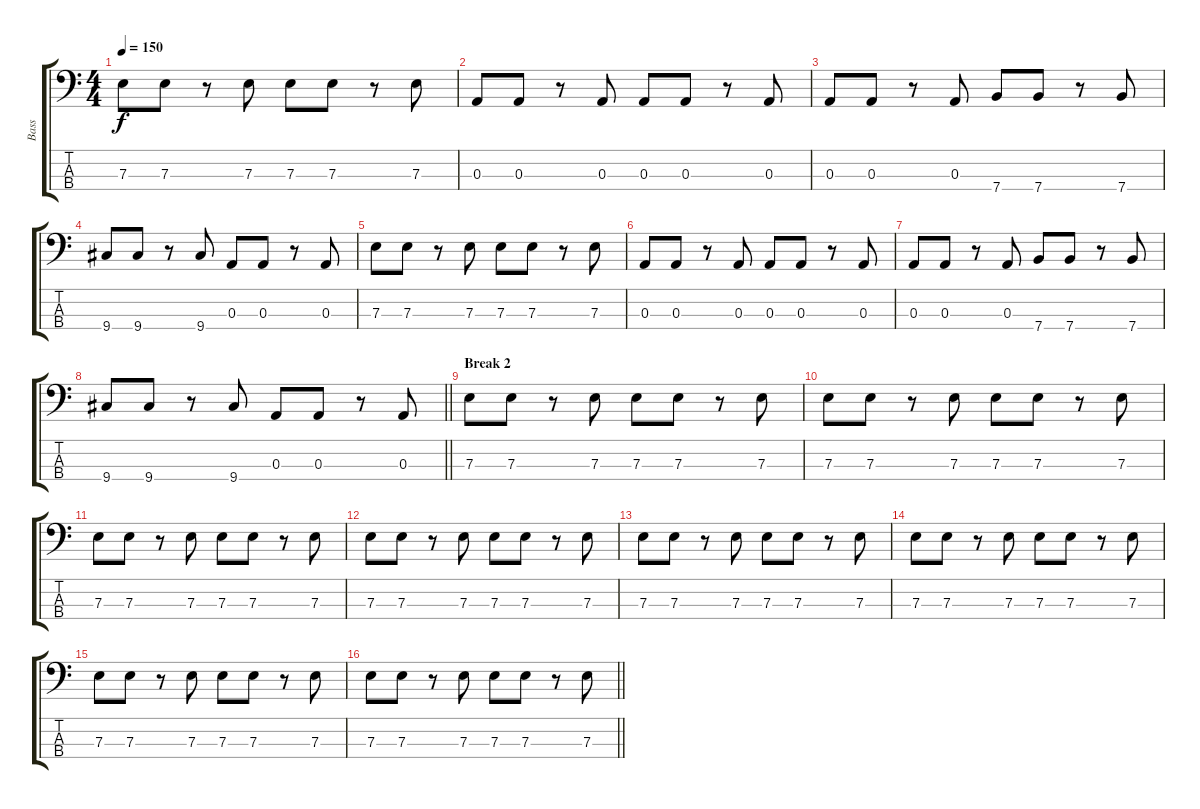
\track ("Bass" "Bass") {instrument electricbasspick}
\staff {score tabs}
\tuning (G2 D2 A1 E1) {hide}
\ts (4 4)
\tempo 150
\clef f4
\ks c
7.3.8{dy f} 7.3.8 r.8 7.3.8 7.3.8 7.3.8 r.8 7.3.8 |
0.3.8 0.3.8 r.8 0.3.8 0.3.8 0.3.8 r.8 0.3.8 |
0.3.8 0.3.8 r.8 0.3.8 7.4.8 7.4.8 r.8 7.4.8 |
9.4.8 9.4.8 r.8 9.4.8 0.3.8 0.3.8 r.8 0.3.8 |
7.3.8 7.3.8 r.8 7.3.8 7.3.8 7.3.8 r.8 7.3.8 |
0.3.8 0.3.8 r.8 0.3.8 0.3.8 0.3.8 r.8 0.3.8 |
0.3.8 0.3.8 r.8 0.3.8 7.4.8 7.4.8 r.8 7.4.8 |
\barLineRight lightlight
9.4.8 9.4.8 r.8 9.4.8 0.3.8 0.3.8 r.8 0.3.8 |
\section ("" "Break 2")
7.3.8 7.3.8 r.8 7.3.8 7.3.8 7.3.8 r.8 7.3.8 |
7.3.8 7.3.8 r.8 7.3.8 7.3.8 7.3.8 r.8 7.3.8 |
7.3.8 7.3.8 r.8 7.3.8 7.3.8 7.3.8 r.8 7.3.8 |
7.3.8 7.3.8 r.8 7.3.8 7.3.8 7.3.8 r.8 7.3.8 |
7.3.8 7.3.8 r.8 7.3.8 7.3.8 7.3.8 r.8 7.3.8 |
7.3.8 7.3.8 r.8 7.3.8 7.3.8 7.3.8 r.8 7.3.8 |
7.3.8 7.3.8 r.8 7.3.8 7.3.8 7.3.8 r.8 7.3.8 |
\barLineRight lightlight
7.3.8 7.3.8 r.8 7.3.8 7.3.8 7.3.8 r.8 7.3.8
